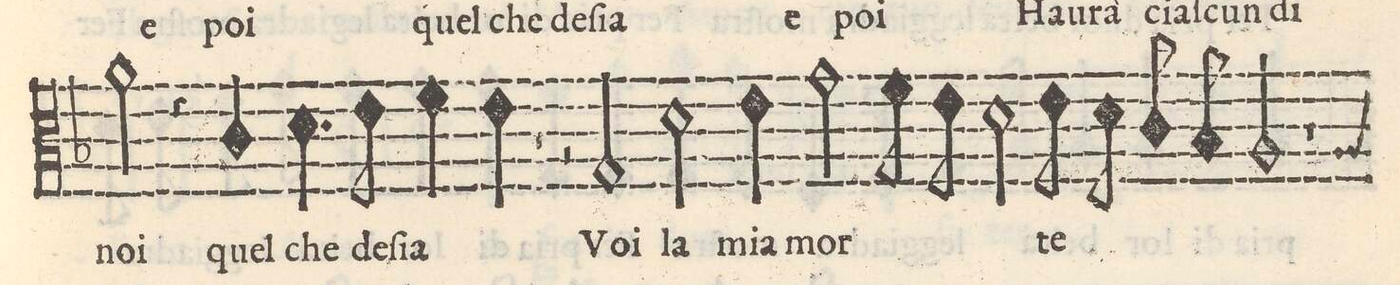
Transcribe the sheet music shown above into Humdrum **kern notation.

**kern	**text
*I"TENORE	*
*clefC3	*
*k[b-]	*
*M2/1	*
2a\	noi
4r	.
4c/	quel
=22-	=22-
4.d\	che
8eny\	de-
4f\	-ſi-
4e\	-a
1r	.
=23-	=23-
2r	.
2G/	Voi
2d\	la
4e\	mia
2g\	mor-
=24-	=24-
8f\	.
8e\	.
2d\	.
8e\	-te
8d\	.
8c/	.
8B-/	.
2A/	.
=25-	=25-
1r	.
*-	*-
